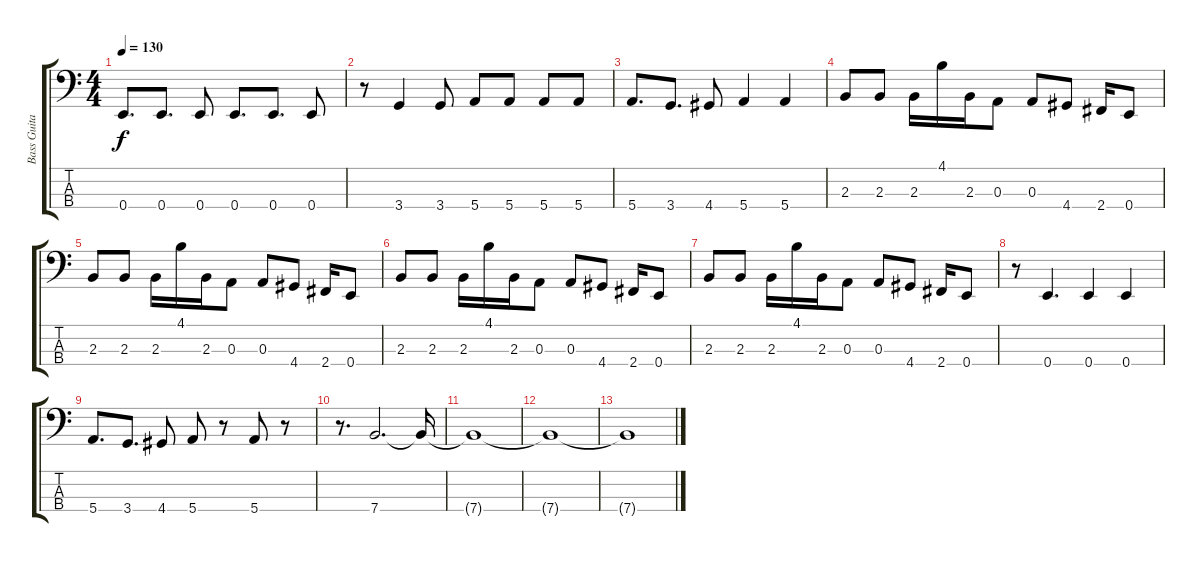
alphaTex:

\track ("Bass Guitar" "Bass Guita") {instrument electricbassfinger}
\staff {score tabs}
\tuning (G2 D2 A1 E1) {hide}
\ts (4 4)
\tempo 130
\clef f4
\ks c
0.4.8{d dy f} 0.4.8{d} 0.4.8 0.4.8{d} 0.4.8{d} 0.4.8 |
r.8 3.4.4 3.4.8 5.4.8 5.4.8 5.4.8 5.4.8 |
5.4.8{d} 3.4.8{d} 4.4.8 5.4.4 5.4.4 |
2.3.8 2.3.8 2.3.16 4.1.16 2.3.16 0.3.8 0.3.8 4.4.8 2.4.16 0.4.8 |
2.3.8 2.3.8 2.3.16 4.1.16 2.3.16 0.3.8 0.3.8 4.4.8 2.4.16 0.4.8 |
2.3.8 2.3.8 2.3.16 4.1.16 2.3.16 0.3.8 0.3.8 4.4.8 2.4.16 0.4.8 |
2.3.8 2.3.8 2.3.16 4.1.16 2.3.16 0.3.8 0.3.8 4.4.8 2.4.16 0.4.8 |
r.8 0.4.4{d} 0.4.4 0.4.4 |
5.4.8{d} 3.4.8{d} 4.4.8 5.4.8 r.8 5.4.8 r.8 |
r.8{d} 7.4.2{d} 7.4{t}.16 |
7.4{t}.1 |
7.4{t}.1 |
7.4{t}.1
